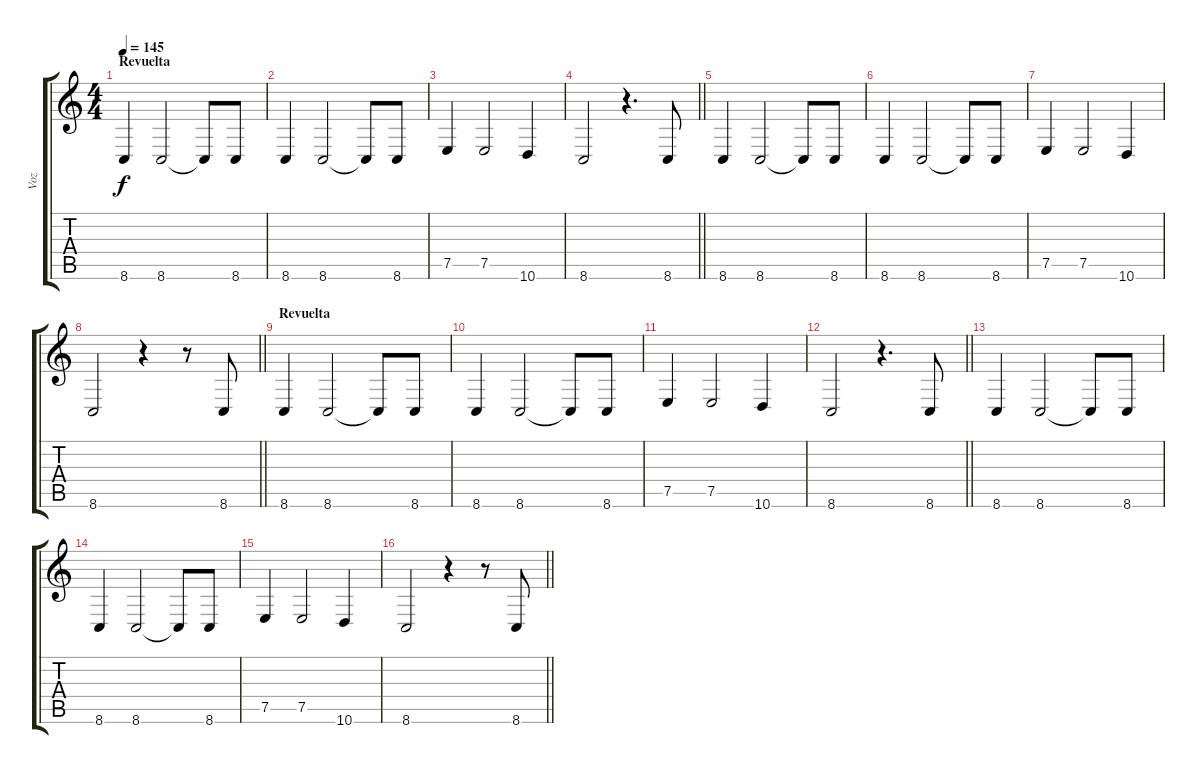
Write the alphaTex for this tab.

\track ("Voz" "Voz") {mute instrument trumpet}
\staff {score tabs}
\tuning (E4 B3 G3 D3 A2 E2) {hide}
\ts (4 4)
\section ("" "Revuelta")
\tempo 145
\clef g2
\ks c
8.6.4{dy f} 8.6.2 8.6{t}.8 8.6.8 |
8.6.4 8.6.2 8.6{t}.8 8.6.8 |
7.5.4 7.5.2 10.6.4 |
\barLineRight lightlight
8.6.2 r.4{d} 8.6.8 |
8.6.4 8.6.2 8.6{t}.8 8.6.8 |
8.6.4 8.6.2 8.6{t}.8 8.6.8 |
7.5.4 7.5.2 10.6.4 |
\barLineRight lightlight
8.6.2 r.4 r.8 8.6.8 |
\section ("" "Revuelta")
8.6.4 8.6.2 8.6{t}.8 8.6.8 |
8.6.4 8.6.2 8.6{t}.8 8.6.8 |
7.5.4 7.5.2 10.6.4 |
\barLineRight lightlight
8.6.2 r.4{d} 8.6.8 |
8.6.4 8.6.2 8.6{t}.8 8.6.8 |
8.6.4 8.6.2 8.6{t}.8 8.6.8 |
7.5.4 7.5.2 10.6.4 |
\barLineRight lightlight
8.6.2 r.4 r.8 8.6.8
